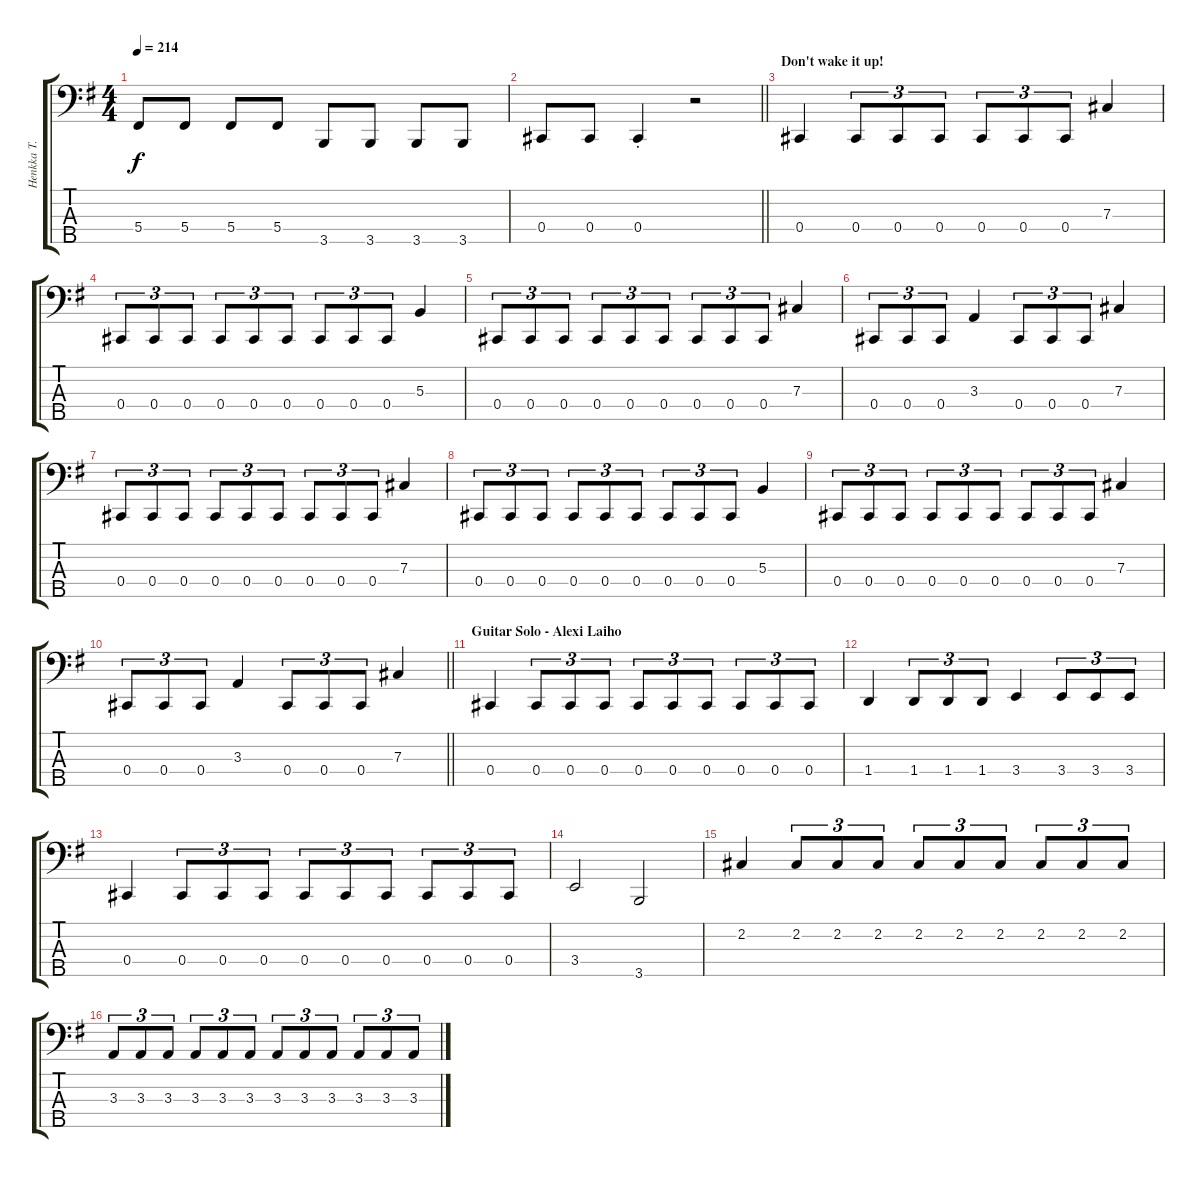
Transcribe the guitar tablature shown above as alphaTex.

\track ("Henkka T. Blacksmith" "Henkka T. ") {instrument electricbasspick}
\staff {score tabs}
\tuning (E2 B1 Gb1 Db1 Ab0) {hide}
\ts (4 4)
\tempo 214
\clef f4
\ks g
5.4.8{dy f} 5.4.8 5.4.8 5.4.8 3.5.8 3.5.8 3.5.8 3.5.8 |
\barLineRight lightlight
0.4.8 0.4.8 0.4{st}.4 r.2 |
\section ("" "Don't wake it up!")
0.4.4 0.4.8{tu (3 2)} 0.4.8{tu (3 2)} 0.4.8{tu (3 2)} 0.4.8{tu (3 2)} 0.4.8{tu (3 2)} 0.4.8{tu (3 2)} 7.3.4 |
0.4.8{tu (3 2)} 0.4.8{tu (3 2)} 0.4.8{tu (3 2)} 0.4.8{tu (3 2)} 0.4.8{tu (3 2)} 0.4.8{tu (3 2)} 0.4.8{tu (3 2)} 0.4.8{tu (3 2)} 0.4.8{tu (3 2)} 5.3.4 |
0.4.8{tu (3 2)} 0.4.8{tu (3 2)} 0.4.8{tu (3 2)} 0.4.8{tu (3 2)} 0.4.8{tu (3 2)} 0.4.8{tu (3 2)} 0.4.8{tu (3 2)} 0.4.8{tu (3 2)} 0.4.8{tu (3 2)} 7.3.4 |
0.4.8{tu (3 2)} 0.4.8{tu (3 2)} 0.4.8{tu (3 2)} 3.3.4 0.4.8{tu (3 2)} 0.4.8{tu (3 2)} 0.4.8{tu (3 2)} 7.3.4 |
0.4.8{tu (3 2)} 0.4.8{tu (3 2)} 0.4.8{tu (3 2)} 0.4.8{tu (3 2)} 0.4.8{tu (3 2)} 0.4.8{tu (3 2)} 0.4.8{tu (3 2)} 0.4.8{tu (3 2)} 0.4.8{tu (3 2)} 7.3.4 |
0.4.8{tu (3 2)} 0.4.8{tu (3 2)} 0.4.8{tu (3 2)} 0.4.8{tu (3 2)} 0.4.8{tu (3 2)} 0.4.8{tu (3 2)} 0.4.8{tu (3 2)} 0.4.8{tu (3 2)} 0.4.8{tu (3 2)} 5.3.4 |
0.4.8{tu (3 2)} 0.4.8{tu (3 2)} 0.4.8{tu (3 2)} 0.4.8{tu (3 2)} 0.4.8{tu (3 2)} 0.4.8{tu (3 2)} 0.4.8{tu (3 2)} 0.4.8{tu (3 2)} 0.4.8{tu (3 2)} 7.3.4 |
\barLineRight lightlight
0.4.8{tu (3 2)} 0.4.8{tu (3 2)} 0.4.8{tu (3 2)} 3.3.4 0.4.8{tu (3 2)} 0.4.8{tu (3 2)} 0.4.8{tu (3 2)} 7.3.4 |
\section ("" "Guitar Solo - Alexi Laiho")
0.4.4 0.4.8{tu (3 2)} 0.4.8{tu (3 2)} 0.4.8{tu (3 2)} 0.4.8{tu (3 2)} 0.4.8{tu (3 2)} 0.4.8{tu (3 2)} 0.4.8{tu (3 2)} 0.4.8{tu (3 2)} 0.4.8{tu (3 2)} |
1.4.4 1.4.8{tu (3 2)} 1.4.8{tu (3 2)} 1.4.8{tu (3 2)} 3.4.4 3.4.8{tu (3 2)} 3.4.8{tu (3 2)} 3.4.8{tu (3 2)} |
0.4.4 0.4.8{tu (3 2)} 0.4.8{tu (3 2)} 0.4.8{tu (3 2)} 0.4.8{tu (3 2)} 0.4.8{tu (3 2)} 0.4.8{tu (3 2)} 0.4.8{tu (3 2)} 0.4.8{tu (3 2)} 0.4.8{tu (3 2)} |
3.4.2 3.5.2 |
2.2.4 2.2.8{tu (3 2)} 2.2.8{tu (3 2)} 2.2.8{tu (3 2)} 2.2.8{tu (3 2)} 2.2.8{tu (3 2)} 2.2.8{tu (3 2)} 2.2.8{tu (3 2)} 2.2.8{tu (3 2)} 2.2.8{tu (3 2)} |
3.3.8{tu (3 2)} 3.3.8{tu (3 2)} 3.3.8{tu (3 2)} 3.3.8{tu (3 2)} 3.3.8{tu (3 2)} 3.3.8{tu (3 2)} 3.3.8{tu (3 2)} 3.3.8{tu (3 2)} 3.3.8{tu (3 2)} 3.3.8{tu (3 2)} 3.3.8{tu (3 2)} 3.3.8{tu (3 2)}
